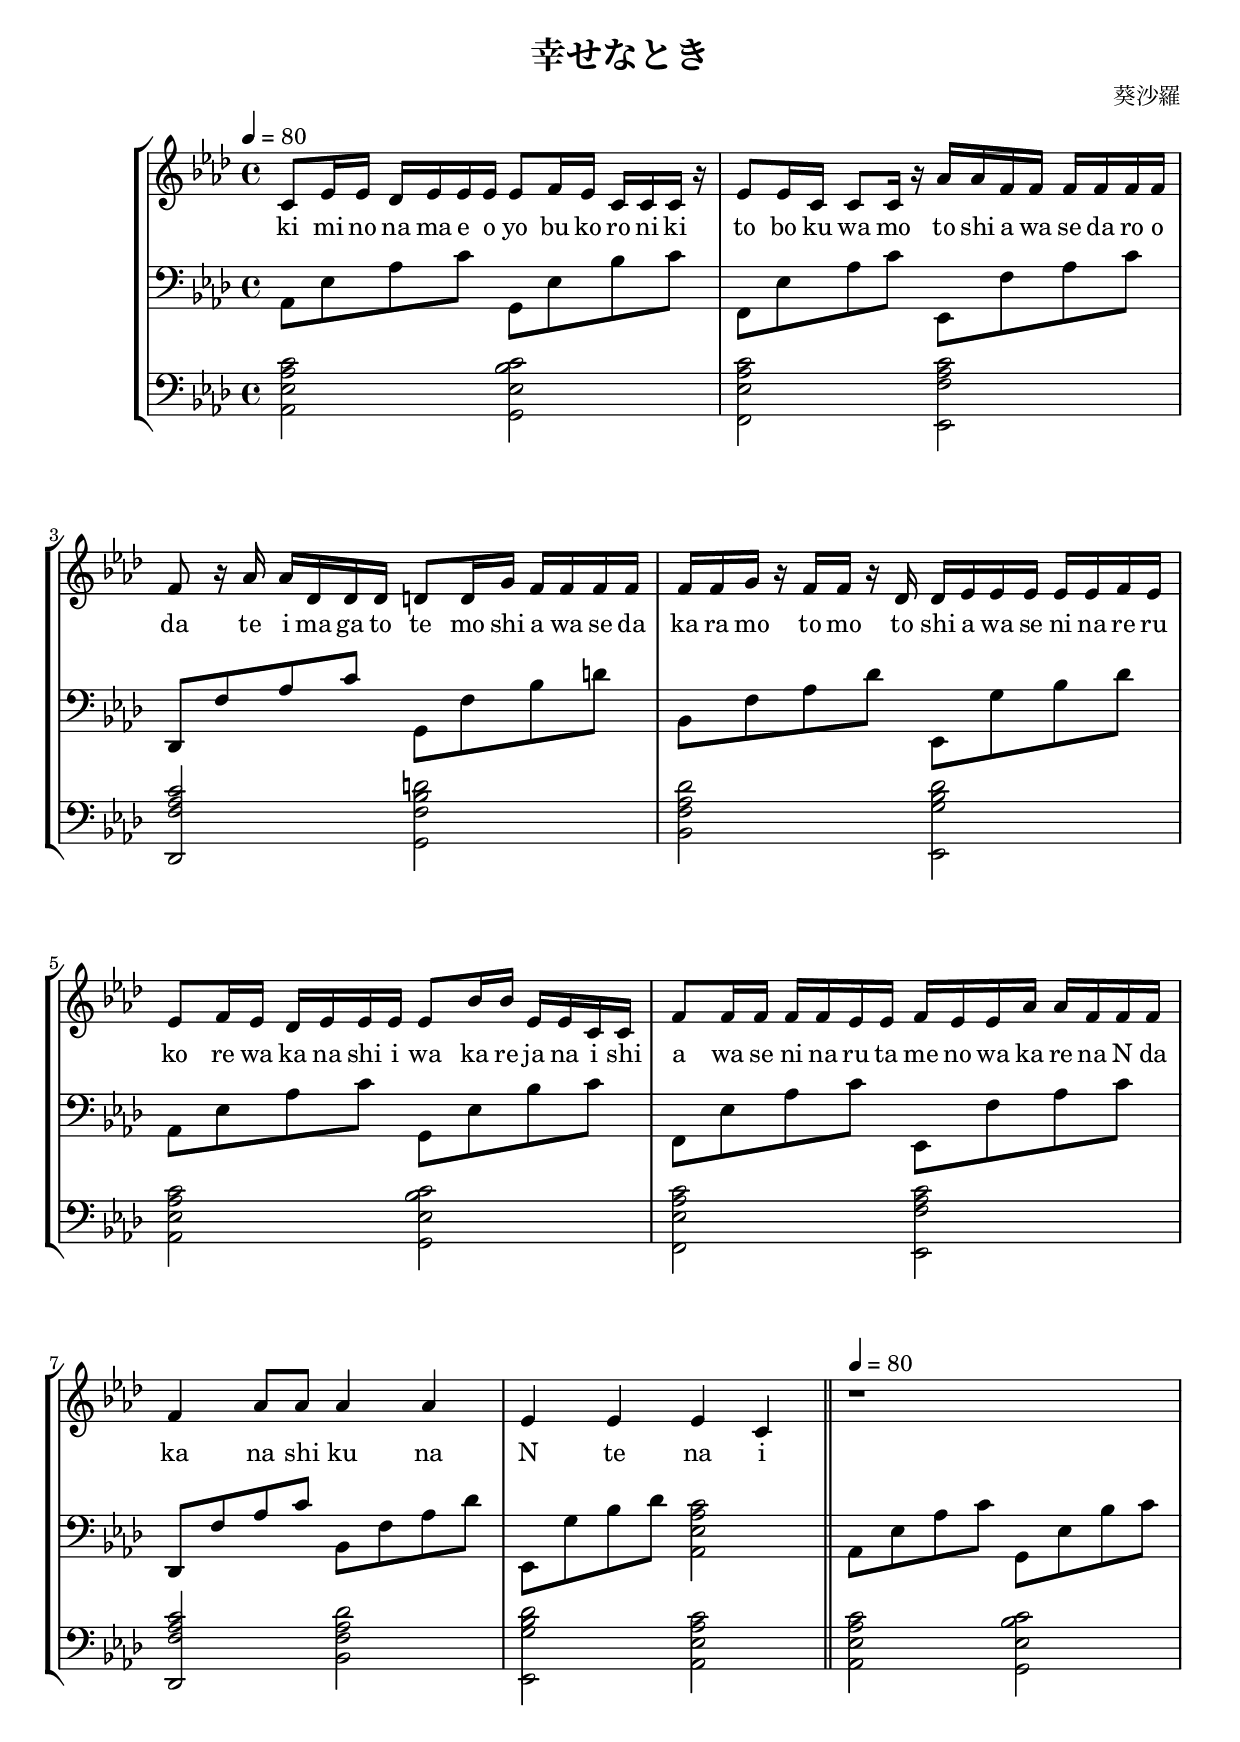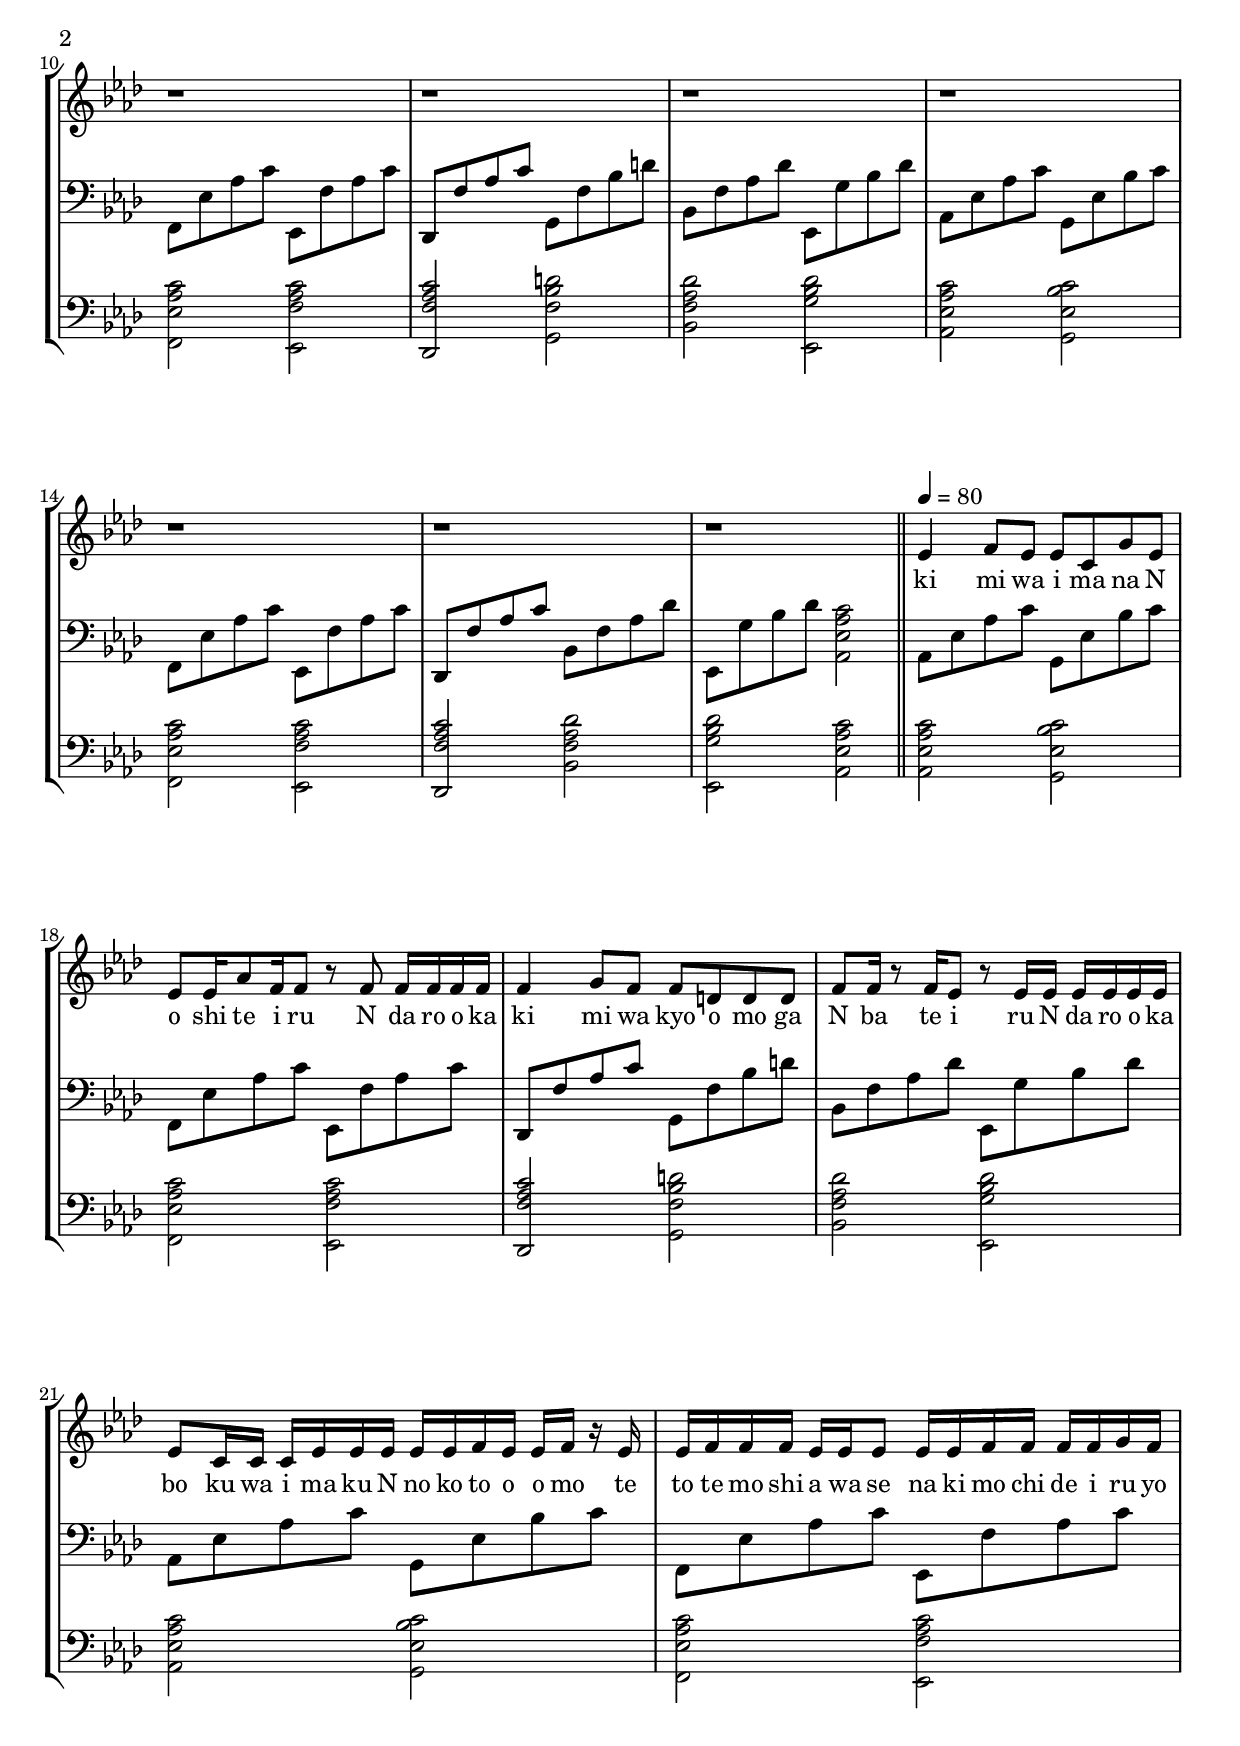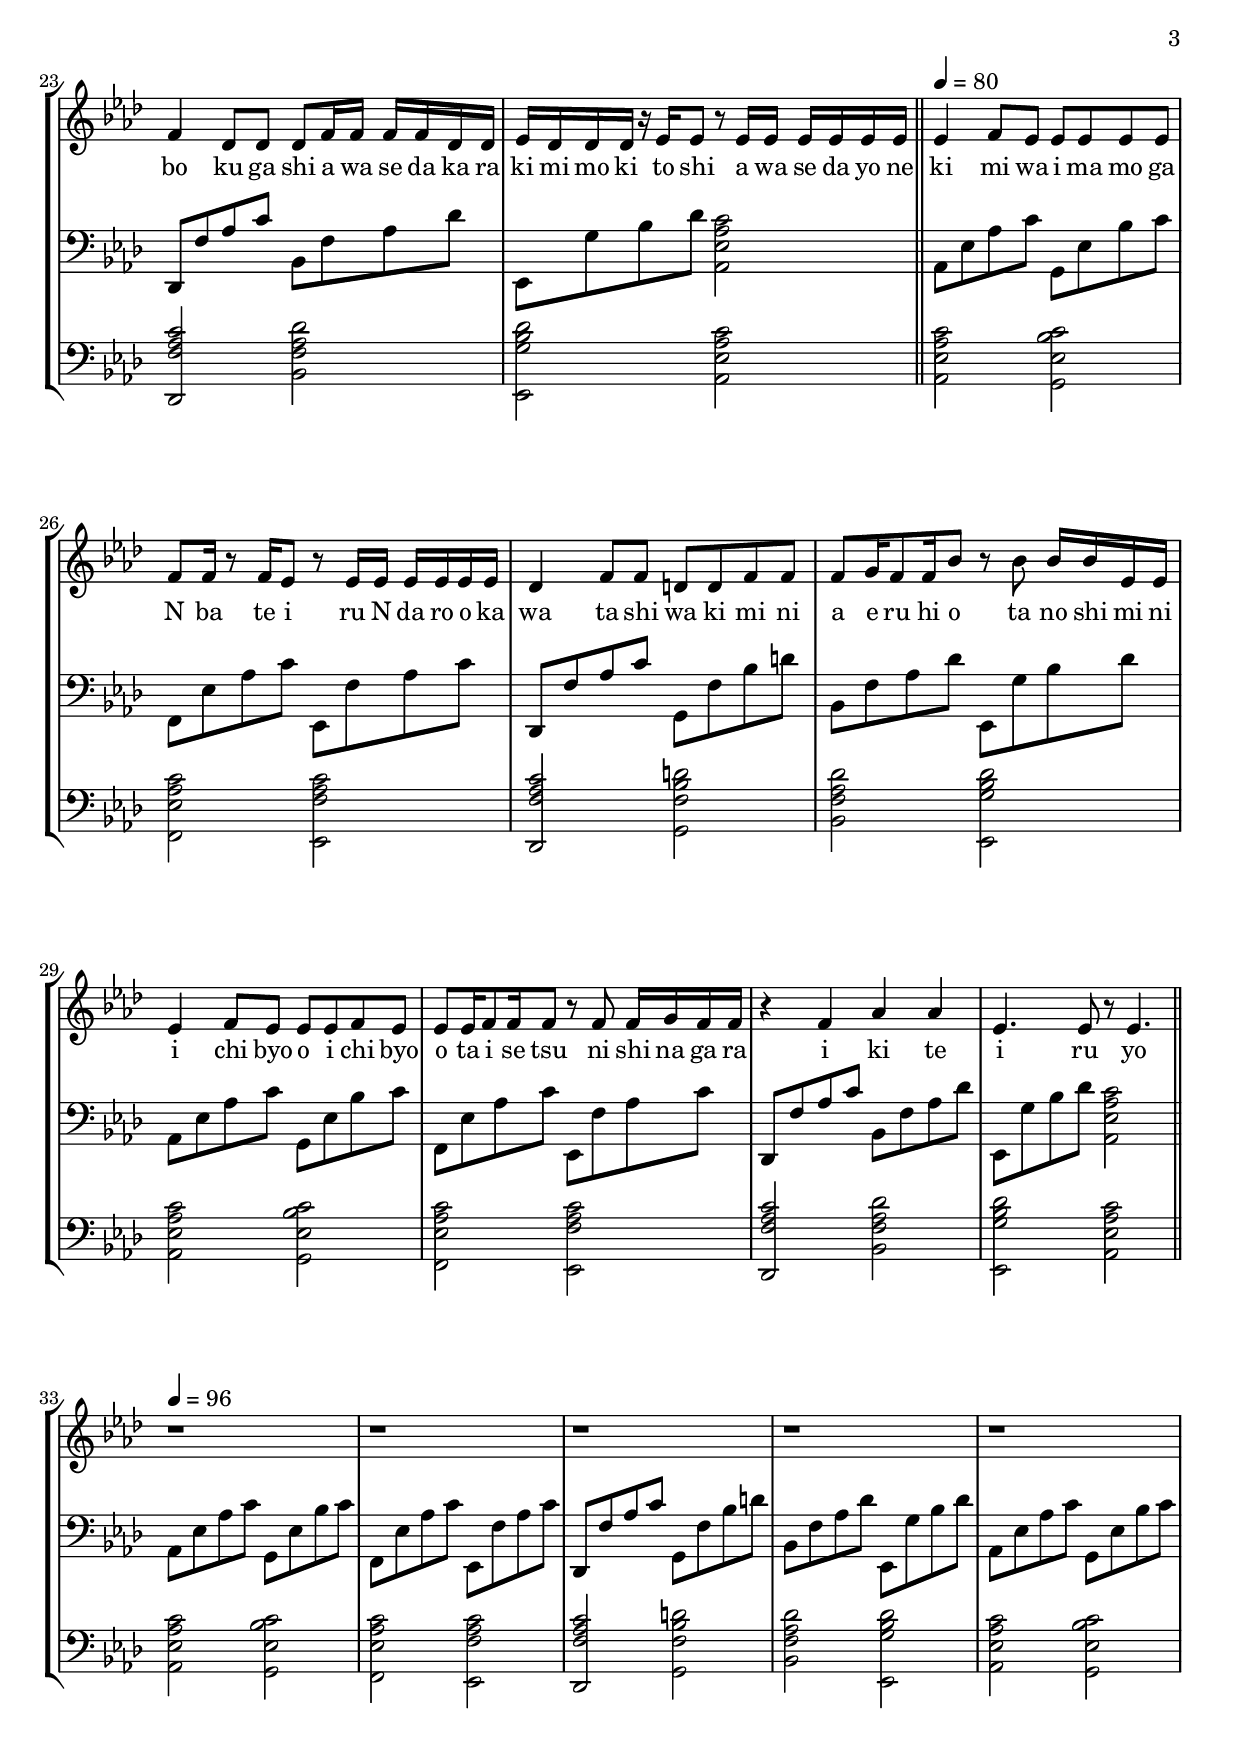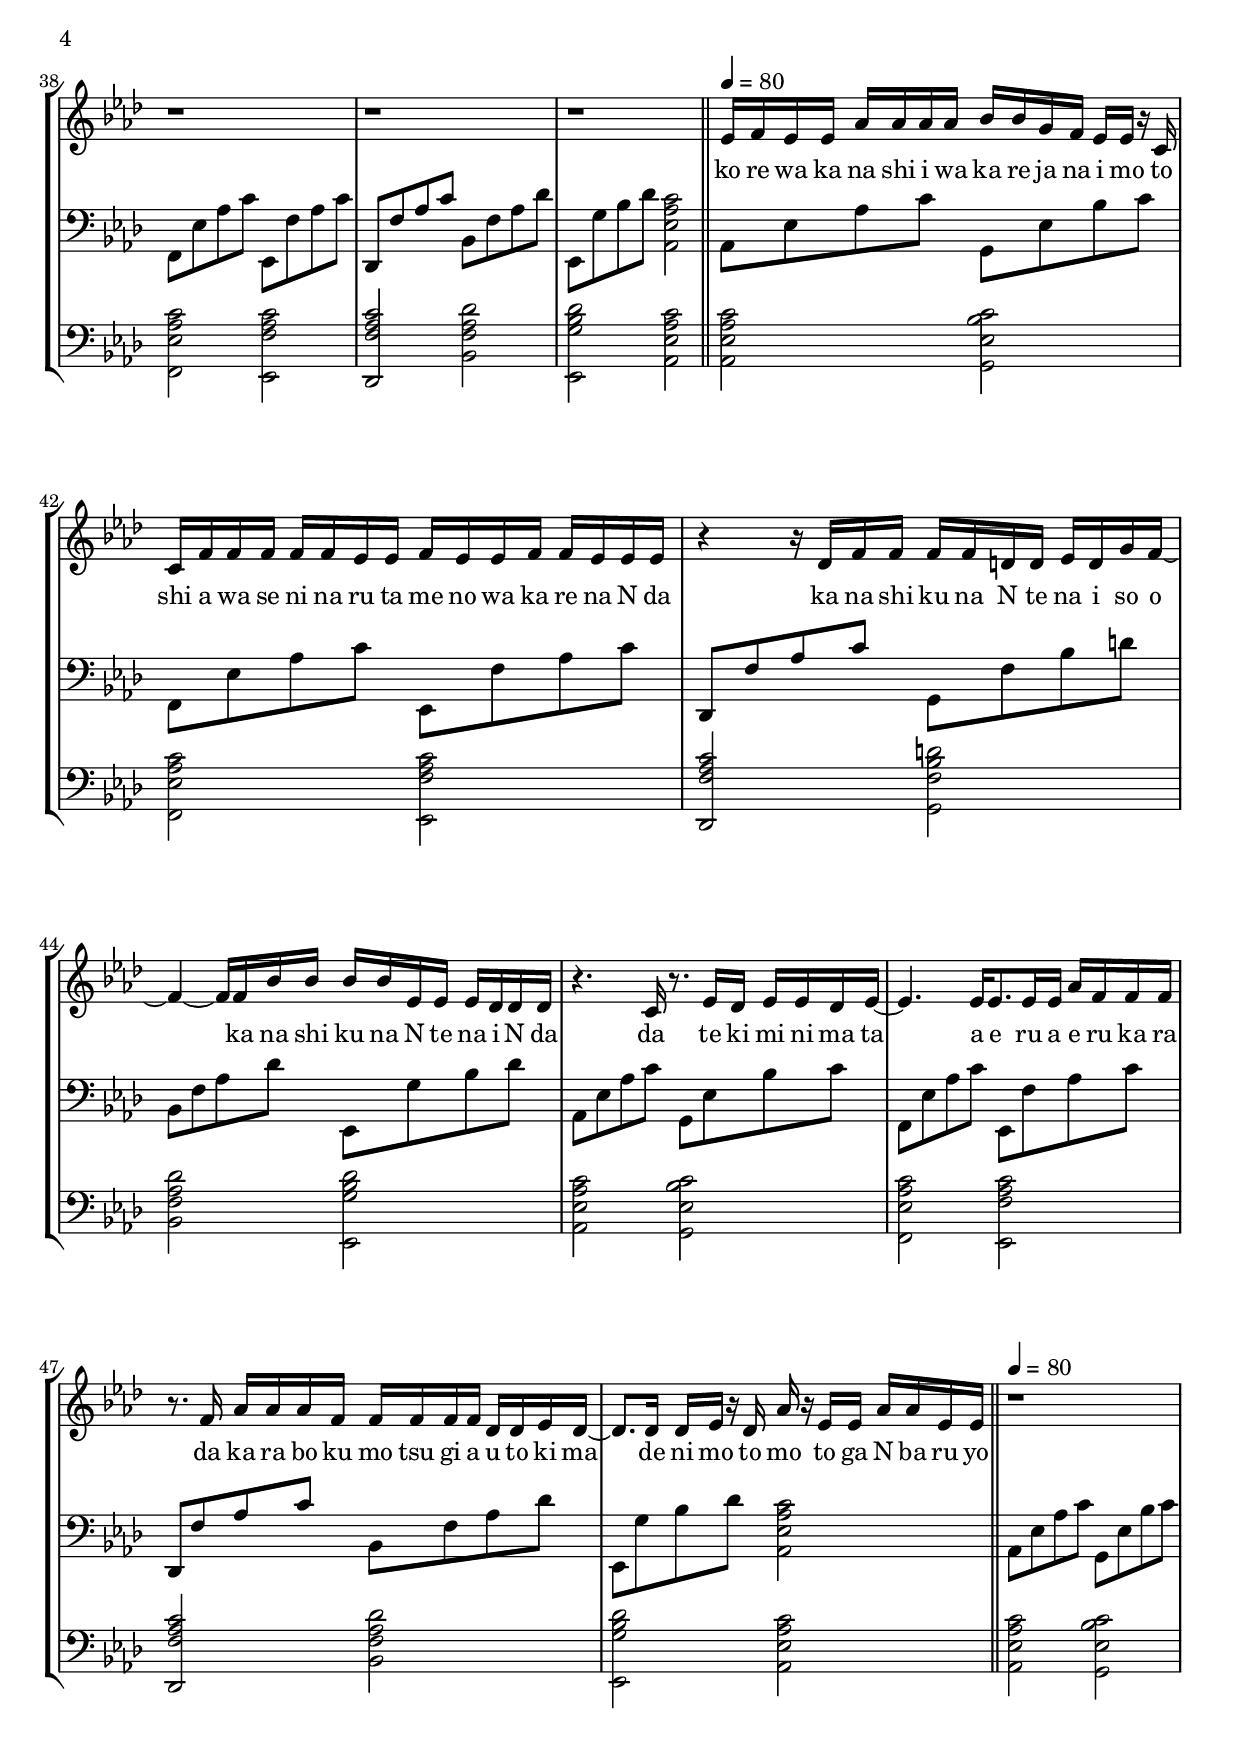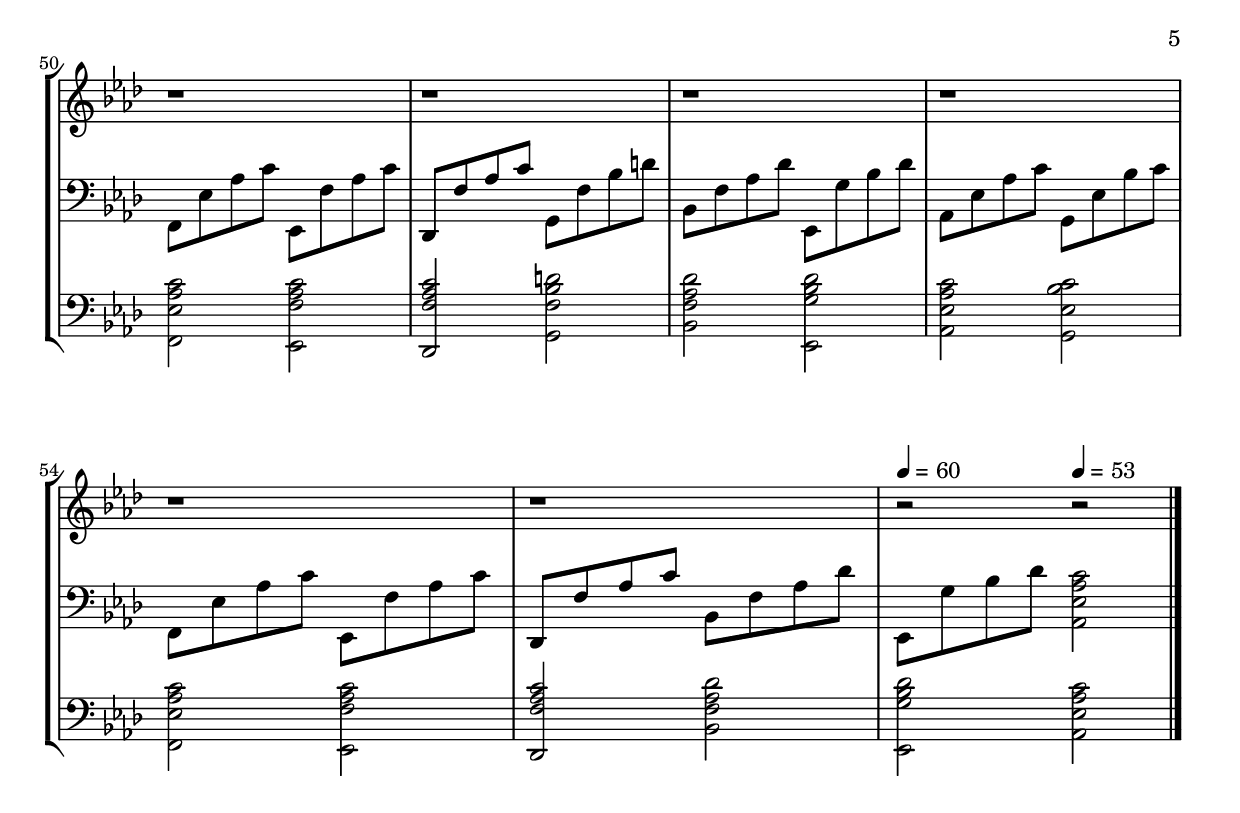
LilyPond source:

\version "2.12.1"

\header {
	 title = \markup {幸せなとき}
	 composer = \markup \center-column {葵沙羅}
}
melody = {

	\key aes \major
	\tempo 4 = 80
	\clef treble
	\time 4/4
	c'8 ees'16 ees'16 des'16 ees'16 ees'16 ees'16 ees'8 f'16 ees'16 c'16 c'16 c'16 r16 ees'8 ees'16 c'16 c'8 c'16 r16 aes'16 aes'16 f'16 f'16 f'16 f'16 f'16 f'16 f'8 r16 aes'16 aes'16 des'16 des'16 des'16 d'8 d'16 g'16 f'16 f'16 f'16 f'16 f'16 f'16 g'16 r16 f'16 f'16 r16 des'16 des'16 ees'16 ees'16 ees'16 ees'16 ees'16 f'16 ees'16 ees'8 f'16 ees'16 des'16 ees'16 ees'16 ees'16 ees'8 bes'16 bes'16 ees'16 ees'16 c'16 c'16 f'8 f'16 f'16 f'16 f'16 ees'16 ees'16 f'16 ees'16 ees'16 aes'16 aes'16 f'16 f'16 f'16 f'4 aes'8 aes'8 aes'4 aes'4 ees'4 ees'4 ees'4 c'4 
		\tempo 4 = 80
	\clef treble
 r1  r1  r1  r1  r1  r1  r1  r1 
	ees'4 f'8 ees'8 ees'8 c'8 g'8 ees'8 ees'8 ees'16 aes'8 f'16 f'8 r8 f'8 f'16 f'16 f'16 f'16 f'4 g'8 f'8 f'8 d'8 d'8 d'8 f'8 f'16 r8 f'16 ees'8 r8 ees'16 ees'16 ees'16 ees'16 ees'16 ees'16 ees'8 c'16 c'16 c'16 ees'16 ees'16 ees'16 ees'16 ees'16 f'16 ees'16 ees'16 f'16 r16 ees'16 ees'16 f'16 f'16 f'16 ees'16 ees'16 ees'8 ees'16 ees'16 f'16 f'16 f'16 f'16 g'16 f'16 f'4 des'8 des'8 des'8 f'16 f'16 f'16 f'16 des'16 des'16 ees'16 des'16 des'16 des'16 r16 ees'16 ees'8 r8 ees'16 ees'16 ees'16 ees'16 ees'16 ees'16 
	ees'4 f'8 ees'8 ees'8 ees'8 ees'8 ees'8 f'8 f'16 r8 f'16 ees'8 r8 ees'16 ees'16 ees'16 ees'16 ees'16 ees'16 des'4 f'8 f'8 d'8 d'8 f'8 f'8 f'8 g'16 f'8 f'16 bes'8 r8 bes'8 bes'16 bes'16 ees'16 ees'16 ees'4 f'8 ees'8 ees'8 ees'8 f'8 ees'8 ees'8 ees'16 f'8 f'16 f'8 r8 f'8 f'16 g'16 f'16 f'16 r4 f'4 aes'4 aes'4 ees'4. ees'8 r8 ees'4. 
		\tempo 4 = 96
	\clef treble
 r1  r1  r1  r1  r1  r1  r1  r1 
	ees'16 f'16 ees'16 ees'16 aes'16 aes'16 aes'16 aes'16 bes'16 bes'16 g'16 f'16 ees'16 ees'16 r16 c'16 c'16 f'16 f'16 f'16 f'16 f'16 ees'16 ees'16 f'16 ees'16 ees'16 f'16 f'16 ees'16 ees'16 ees'16 r4 r16 des'16 f'16 f'16 f'16 f'16 d'16 d'16 ees'16 d'16 g'16 f'4. f'16 bes'16 bes'16 bes'16 bes'16 ees'16 ees'16 ees'16 des'16 des'16 des'16 r4. c'16 r8. ees'16 des'16 ees'16 ees'16 des'16 ees'4.. ees'16 ees'8. ees'16 ees'16 aes'16 f'16 f'16 f'16 r8. f'16 aes'16 aes'16 aes'16 f'16 f'16 f'16 f'16 f'16 des'16 des'16 ees'16 des'4 des'16 des'16 ees'16 r16 des'16 aes'16 r16 ees'16 ees'16 aes'16 aes'16 ees'16 ees'16 
		\tempo 4 = 80
	\clef treble
 r1  r1  r1  r1  r1  r1  r1  \tempo 4 = 60 r2 \tempo 4 = 53 r2 \bar "|."}
text = \lyricmode {

	ki mi no na ma e o yo bu ko ro ni ki to bo ku wa mo to shi a wa se da ro o da te i ma ga to te mo shi a wa se da ka ra mo to mo to shi a wa se ni na re ru ko re wa ka na shi i wa ka re ja na i shi a wa se ni na ru ta me no wa ka re na N da ka na shi ku na N te na i 

	

	ki mi wa i ma na N o shi te i ru N da ro o ka ki mi wa kyo o mo ga N ba te i ru N da ro o ka bo ku wa i ma ku N no ko to o o mo te to te mo shi a wa se na ki mo chi de i ru yo bo ku ga shi a wa se da ka ra ki mi mo ki to shi a wa se da yo ne 

	ki mi wa i ma mo ga N ba te i ru N da ro o ka wa ta shi wa ki mi ni a e ru hi o ta no shi mi ni i chi byo o i chi byo o ta i se tsu ni shi na ga ra i ki te i ru yo 

	

	ko re wa ka na shi i wa ka re ja na i mo to shi a wa se ni na ru ta me no wa ka re na N da ka na shi ku na N te na i so o ka na shi ku na N te na i N da da te ki mi ni ma ta a e ru a e ru ka ra da ka ra bo ku mo tsu gi a u to ki ma de ni mo to mo to ga N ba ru yo 

	
}
upper = {

	\tempo 4 = 80
	\key aes \major
	\time 4/4
	\clef bass
	aes,8 ees8 aes8 c'8
g,8 ees8 bes8 c'8
f,8 ees8 aes8 c'8
ees,8 f8 aes8 c'8
des,8 f8 aes8 c'8
g,8 f8 bes8 d'8
bes,8 f8 aes8 des'8
ees,8 g8 bes8 des'8
aes,8 ees8 aes8 c'8
g,8 ees8 bes8 c'8
f,8 ees8 aes8 c'8
ees,8 f8 aes8 c'8
des,8 f8 aes8 c'8
bes,8 f8 aes8 des'8
ees,8 g8 bes8 des'8
<aes, ees aes c'>2

	  \bar "||" 
	\tempo 4 = 80
	\clef bass
	aes,8 ees8 aes8 c'8
g,8 ees8 bes8 c'8
f,8 ees8 aes8 c'8
ees,8 f8 aes8 c'8
des,8 f8 aes8 c'8
g,8 f8 bes8 d'8
bes,8 f8 aes8 des'8
ees,8 g8 bes8 des'8
aes,8 ees8 aes8 c'8
g,8 ees8 bes8 c'8
f,8 ees8 aes8 c'8
ees,8 f8 aes8 c'8
des,8 f8 aes8 c'8
bes,8 f8 aes8 des'8
ees,8 g8 bes8 des'8
<aes, ees aes c'>2

	  \bar "||" 
	\tempo 4 = 80
	\clef bass
	aes,8 ees8 aes8 c'8
g,8 ees8 bes8 c'8
f,8 ees8 aes8 c'8
ees,8 f8 aes8 c'8
des,8 f8 aes8 c'8
g,8 f8 bes8 d'8
bes,8 f8 aes8 des'8
ees,8 g8 bes8 des'8
aes,8 ees8 aes8 c'8
g,8 ees8 bes8 c'8
f,8 ees8 aes8 c'8
ees,8 f8 aes8 c'8
des,8 f8 aes8 c'8
bes,8 f8 aes8 des'8
ees,8 g8 bes8 des'8
<aes, ees aes c'>2

	  \bar "||" 
	\tempo 4 = 80
	\clef bass
	aes,8 ees8 aes8 c'8
g,8 ees8 bes8 c'8
f,8 ees8 aes8 c'8
ees,8 f8 aes8 c'8
des,8 f8 aes8 c'8
g,8 f8 bes8 d'8
bes,8 f8 aes8 des'8
ees,8 g8 bes8 des'8
aes,8 ees8 aes8 c'8
g,8 ees8 bes8 c'8
f,8 ees8 aes8 c'8
ees,8 f8 aes8 c'8
des,8 f8 aes8 c'8
bes,8 f8 aes8 des'8
ees,8 g8 bes8 des'8
<aes, ees aes c'>2

	  \bar "||" 
	\tempo 4 = 96
	\clef bass
	aes,8 ees8 aes8 c'8
g,8 ees8 bes8 c'8
f,8 ees8 aes8 c'8
ees,8 f8 aes8 c'8
des,8 f8 aes8 c'8
g,8 f8 bes8 d'8
bes,8 f8 aes8 des'8
ees,8 g8 bes8 des'8
aes,8 ees8 aes8 c'8
g,8 ees8 bes8 c'8
f,8 ees8 aes8 c'8
ees,8 f8 aes8 c'8
des,8 f8 aes8 c'8
bes,8 f8 aes8 des'8
ees,8 g8 bes8 des'8
<aes, ees aes c'>2

	  \bar "||" 
	\tempo 4 = 80
	\clef bass
	aes,8 ees8 aes8 c'8
g,8 ees8 bes8 c'8
f,8 ees8 aes8 c'8
ees,8 f8 aes8 c'8
des,8 f8 aes8 c'8
g,8 f8 bes8 d'8
bes,8 f8 aes8 des'8
ees,8 g8 bes8 des'8
aes,8 ees8 aes8 c'8
g,8 ees8 bes8 c'8
f,8 ees8 aes8 c'8
ees,8 f8 aes8 c'8
des,8 f8 aes8 c'8
bes,8 f8 aes8 des'8
ees,8 g8 bes8 des'8
<aes, ees aes c'>2

	  \bar "||" 
	\tempo 4 = 80
	\clef bass
	aes,8 ees8 aes8 c'8
g,8 ees8 bes8 c'8
f,8 ees8 aes8 c'8
ees,8 f8 aes8 c'8
des,8 f8 aes8 c'8
g,8 f8 bes8 d'8
bes,8 f8 aes8 des'8
ees,8 g8 bes8 des'8
aes,8 ees8 aes8 c'8
g,8 ees8 bes8 c'8
f,8 ees8 aes8 c'8
ees,8 f8 aes8 c'8
des,8 f8 aes8 c'8
bes,8 f8 aes8 des'8
ees,8 g8 bes8 des'8
<aes, ees aes c'>2

	 \bar "|."}
lower = {

	\tempo 4 = 80
	\key aes \major
	\time 4/4
	\clef bass
	<aes, ees aes c'>2
<g, ees bes c'>2
<f, ees aes c'>2
<ees, f aes c'>2
<des, f aes c'>2
<g, f bes d'>2
<bes, f aes des'>2
<ees, g bes des'>2
<aes, ees aes c'>2
<g, ees bes c'>2
<f, ees aes c'>2
<ees, f aes c'>2
<des, f aes c'>2
<bes, f aes des'>2
<ees, g bes des'>2
<aes, ees aes c'>2

	  \bar "||" 
	\tempo 4 = 80
	\clef bass
	<aes, ees aes c'>2
<g, ees bes c'>2
<f, ees aes c'>2
<ees, f aes c'>2
<des, f aes c'>2
<g, f bes d'>2
<bes, f aes des'>2
<ees, g bes des'>2
<aes, ees aes c'>2
<g, ees bes c'>2
<f, ees aes c'>2
<ees, f aes c'>2
<des, f aes c'>2
<bes, f aes des'>2
<ees, g bes des'>2
<aes, ees aes c'>2

	  \bar "||" 
	\tempo 4 = 80
	\clef bass
	<aes, ees aes c'>2
<g, ees bes c'>2
<f, ees aes c'>2
<ees, f aes c'>2
<des, f aes c'>2
<g, f bes d'>2
<bes, f aes des'>2
<ees, g bes des'>2
<aes, ees aes c'>2
<g, ees bes c'>2
<f, ees aes c'>2
<ees, f aes c'>2
<des, f aes c'>2
<bes, f aes des'>2
<ees, g bes des'>2
<aes, ees aes c'>2

	  \bar "||" 
	\tempo 4 = 80
	\clef bass
	<aes, ees aes c'>2
<g, ees bes c'>2
<f, ees aes c'>2
<ees, f aes c'>2
<des, f aes c'>2
<g, f bes d'>2
<bes, f aes des'>2
<ees, g bes des'>2
<aes, ees aes c'>2
<g, ees bes c'>2
<f, ees aes c'>2
<ees, f aes c'>2
<des, f aes c'>2
<bes, f aes des'>2
<ees, g bes des'>2
<aes, ees aes c'>2

	  \bar "||" 
	\tempo 4 = 96
	\clef bass
	<aes, ees aes c'>2
<g, ees bes c'>2
<f, ees aes c'>2
<ees, f aes c'>2
<des, f aes c'>2
<g, f bes d'>2
<bes, f aes des'>2
<ees, g bes des'>2
<aes, ees aes c'>2
<g, ees bes c'>2
<f, ees aes c'>2
<ees, f aes c'>2
<des, f aes c'>2
<bes, f aes des'>2
<ees, g bes des'>2
<aes, ees aes c'>2

	  \bar "||" 
	\tempo 4 = 80
	\clef bass
	<aes, ees aes c'>2
<g, ees bes c'>2
<f, ees aes c'>2
<ees, f aes c'>2
<des, f aes c'>2
<g, f bes d'>2
<bes, f aes des'>2
<ees, g bes des'>2
<aes, ees aes c'>2
<g, ees bes c'>2
<f, ees aes c'>2
<ees, f aes c'>2
<des, f aes c'>2
<bes, f aes des'>2
<ees, g bes des'>2
<aes, ees aes c'>2

	  \bar "||" 
	\tempo 4 = 80
	\clef bass
	<aes, ees aes c'>2
<g, ees bes c'>2
<f, ees aes c'>2
<ees, f aes c'>2
<des, f aes c'>2
<g, f bes d'>2
<bes, f aes des'>2
<ees, g bes des'>2
<aes, ees aes c'>2
<g, ees bes c'>2
<f, ees aes c'>2
<ees, f aes c'>2
<des, f aes c'>2
<bes, f aes des'>2
<ees, g bes des'>2
<aes, ees aes c'>2

	 \bar "|."}
\score {
	<<
		 \new StaffGroup <<
		 \new Voice = "one" { \melody }
		 \new Lyrics \lyricsto "one" \text
			 \new Staff {\upper}
			 \new Staff {\lower}
		 >>
	>>
	\layout {
		\context {
			\Voice
			\remove Note_heads_engraver
			\consists Completion_heads_engraver
		}
	}
	\midi {
	\context {
		\Score
		 tempoWholesPerMinute = #(ly:make-moment 120 4)
	}
	}
}
